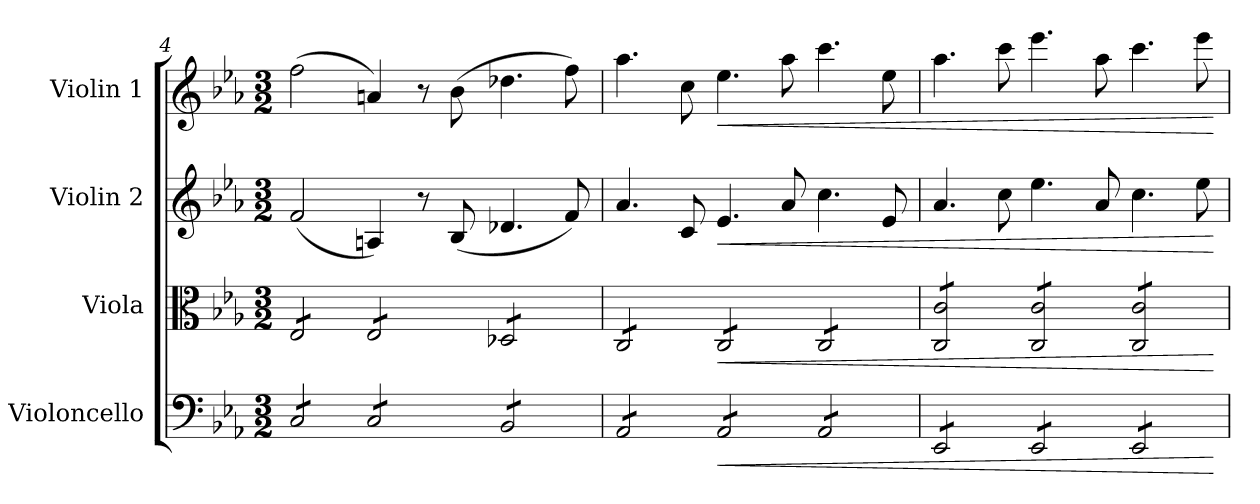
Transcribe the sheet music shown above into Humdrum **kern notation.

**kern	**dynam	**kern	**dynam	**kern	**dynam	**kern	**dynam
*part4	*part4	*part3	*part3	*part2	*part2	*part1	*part1
*staff4	*staff4	*staff3	*staff3	*staff2	*staff2	*staff1	*staff1
*I"Violoncello	*	*I"Viola	*	*I"Violin 2	*	*I"Violin 1	*
*I'Vc	*	*I'Vla	*	*I'Vln	*	*I'Vln	*
*clefF4	*	*clefC3	*	*clefG2	*	*clefG2	*
*k[b-e-a-]	*	*k[b-e-a-]	*	*k[b-e-a-]	*	*k[b-e-a-]	*
*M3/2	*	*M3/2	*	*M3/2	*	*M3/2	*
=4	=4	=4	=4	=4	=4	=4	=4
*tremolo	*	*	*	*	*	*	*
*	*	*tremolo	*	*	*	*	*
8C/L	.	8E-/L	.	(2f/	.	(2ff\	.
8C/	.	8E-/	.	.	.	.	.
8C/	.	8E-/	.	.	.	.	.
8C/J	.	8E-/J	.	.	.	.	.
8C/L	.	8E-/L	.	4An/)	.	4an/)	.
8C/	.	8E-/	.	.	.	.	.
8C/	.	8E-/	.	8r	.	8r	.
8C/J	.	8E-/J	.	(8B-/	.	(8b-\	.
8BB-/L	.	8D-X/L	.	4.d-X/	.	4.dd-X\	.
8BB-/	.	8D-X/	.	.	.	.	.
8BB-/	.	8D-X/	.	.	.	.	.
8BB-/J	.	8D-X/J	.	8f/)	.	8ff\)	.
=5	=5	=5	=5	=5	=5	=5	=5
8AA-/L	.	8C/L	.	4.a-/	.	4.aa-\	.
8AA-/	.	8C/	.	.	.	.	.
8AA-/	.	8C/	.	.	.	.	.
8AA-/J	.	8C/J	.	8c/	.	8cc\	.
!	!LO:HP:b	!	!LO:HP:b	!	!LO:HP:b	!	!LO:HP:b
8AA-/L	<	8C/L	<	4.e-/	<	4.ee-\	<
8AA-/	.	8C/	.	.	.	.	.
8AA-/	.	8C/	.	.	.	.	.
8AA-/J	.	8C/J	.	8a-/	.	8aa-\	.
8AA-/L	.	8C/L	.	4.cc\	.	4.ccc\	.
8AA-/	.	8C/	.	.	.	.	.
8AA-/	.	8C/	.	.	.	.	.
8AA-/J	.	8C/J	.	8e-/	.	8ee-\	.
!!LO:LB:g=z
=6	=6	=6	=6	=6	=6	=6	=6
8EE-/L	.	8C/ 8c/L	.	4.a-/	.	4.aa-\	.
8EE-/	.	8C/ 8c/	.	.	.	.	.
8EE-/	.	8C/ 8c/	.	.	.	.	.
8EE-/J	.	8C/ 8c/J	.	8cc\	.	8ccc\	.
8EE-/L	.	8C/ 8c/L	.	4.ee-\	.	4.eee-\	.
8EE-/	.	8C/ 8c/	.	.	.	.	.
8EE-/	.	8C/ 8c/	.	.	.	.	.
8EE-/J	.	8C/ 8c/J	.	8a-/	.	8aa-\	.
8EE-/L	.	8C/ 8c/L	.	4.cc\	.	4.ccc\	.
8EE-/	.	8C/ 8c/	.	.	.	.	.
8EE-/	.	8C/ 8c/	.	.	.	.	.
8EE-/J	.	8C/ 8c/J	.	8ee-\	.	8eee-\	.
*	*	*Xtremolo	*	*	*	*	*
*Xtremolo	*	*	*	*	*	*	*
.	[	.	[	.	[	.	[
=	=	=	=	=	=	=	=
*-	*-	*-	*-	*-	*-	*-	*-
